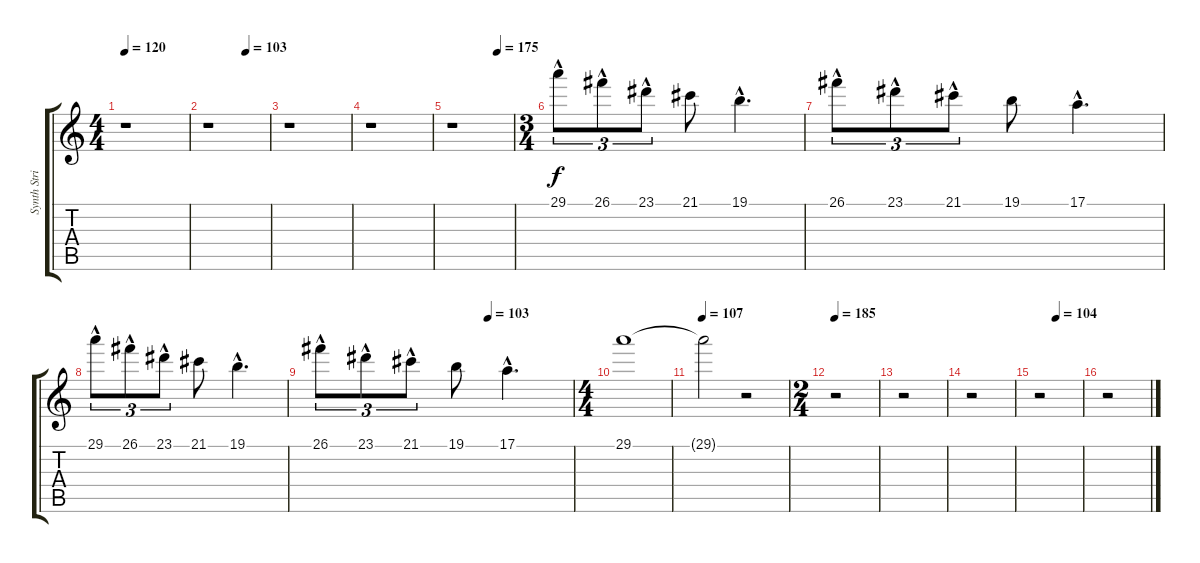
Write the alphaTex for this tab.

\track ("Synth Strings" "Synth Stri") {instrument synthstrings1}
\staff {score tabs}
\tuning (E4 B3 G3 D3 A2 E2) {hide}
\ts (4 4)
\tempo 120
\clef g2
\ks c
r.1{dy f} |
\tempo (103 0.625)
r.1 |
r.1 |
r.1 |
\tempo (175 0.75)
r.1 |
\ts (3 4)
29.1{hac}.8{tu (3 2)} 26.1{hac}.8{tu (3 2)} 23.1{hac}.8{tu (3 2)} 21.1.8 19.1{hac}.4{d} |
26.1{hac}.8{tu (3 2)} 23.1{hac}.8{tu (3 2)} 21.1{hac}.8{tu (3 2)} 19.1.8 17.1{hac}.4{d} |
29.1{hac}.8{tu (3 2)} 26.1{hac}.8{tu (3 2)} 23.1{hac}.8{tu (3 2)} 21.1.8 19.1{hac}.4{d} |
\tempo (103 0.6666666666666666)
26.1{hac}.8{tu (3 2)} 23.1{hac}.8{tu (3 2)} 21.1{hac}.8{tu (3 2)} 19.1.8 17.1{hac}.4{d} |
\ts (4 4)
29.1.1 |
\tempo 107
29.1{t}.2 r.2 |
\ts (2 4)
\tempo 185
r.2 |
r.2 |
r.2 |
\tempo (104 0.4)
r.2 |
r.2
